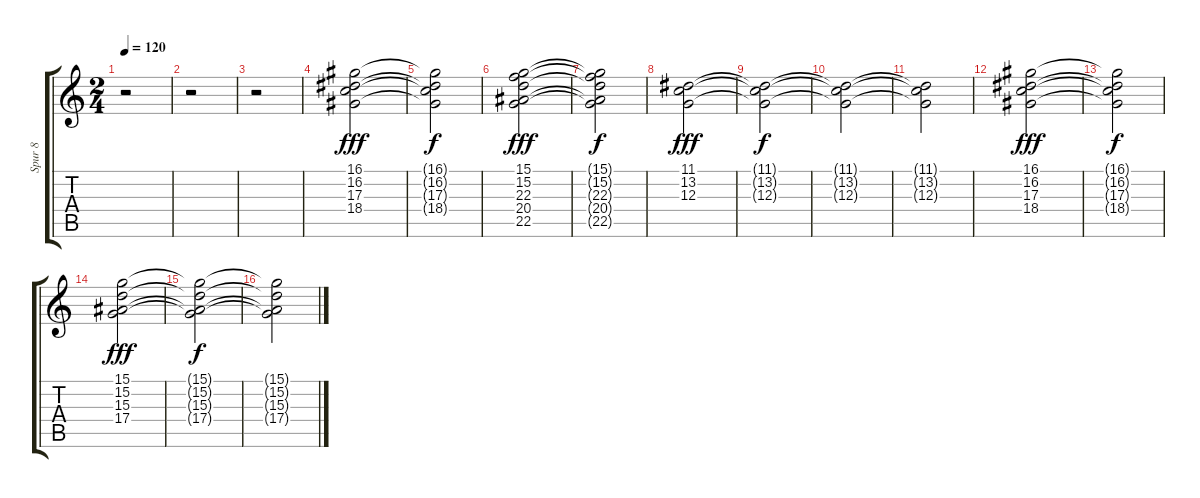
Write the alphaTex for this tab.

\track ("Spur 8" "Spur 8") {instrument drawbarorgan}
\staff {score tabs}
\tuning (E4 B3 G3 D3 A2 E2) {hide}
\ts (2 4)
\tempo 120
\clef g2
\ks c
r.2{dy fff} |
r.2 |
r.2 |
(16.1 16.2 17.3 18.4).2{volume 5 instrument drawbarorgan} |
(16.1{t} 16.2{t} 17.3{t} 18.4{t}).2{dy f} |
(15.1 15.2 22.3 20.4 22.5).2{dy fff} |
(15.1{t} 15.2{t} 22.3{t} 20.4{t} 22.5{t}).2{dy f} |
(11.1 13.2 12.3).2{dy fff} |
(11.1{t} 13.2{t} 12.3{t}).2{dy f} |
(11.1{t} 13.2{t} 12.3{t}).2 |
(11.1{t} 13.2{t} 12.3{t}).2 |
(16.1 16.2 17.3 18.4).2{dy fff instrument drawbarorgan} |
(16.1{t} 16.2{t} 17.3{t} 18.4{t}).2{dy f} |
(15.1 15.2 15.3 17.4).2{dy fff} |
(15.1{t} 15.2{t} 15.3{t} 17.4{t}).2{dy f} |
(15.1{t} 15.2{t} 15.3{t} 17.4{t}).2
